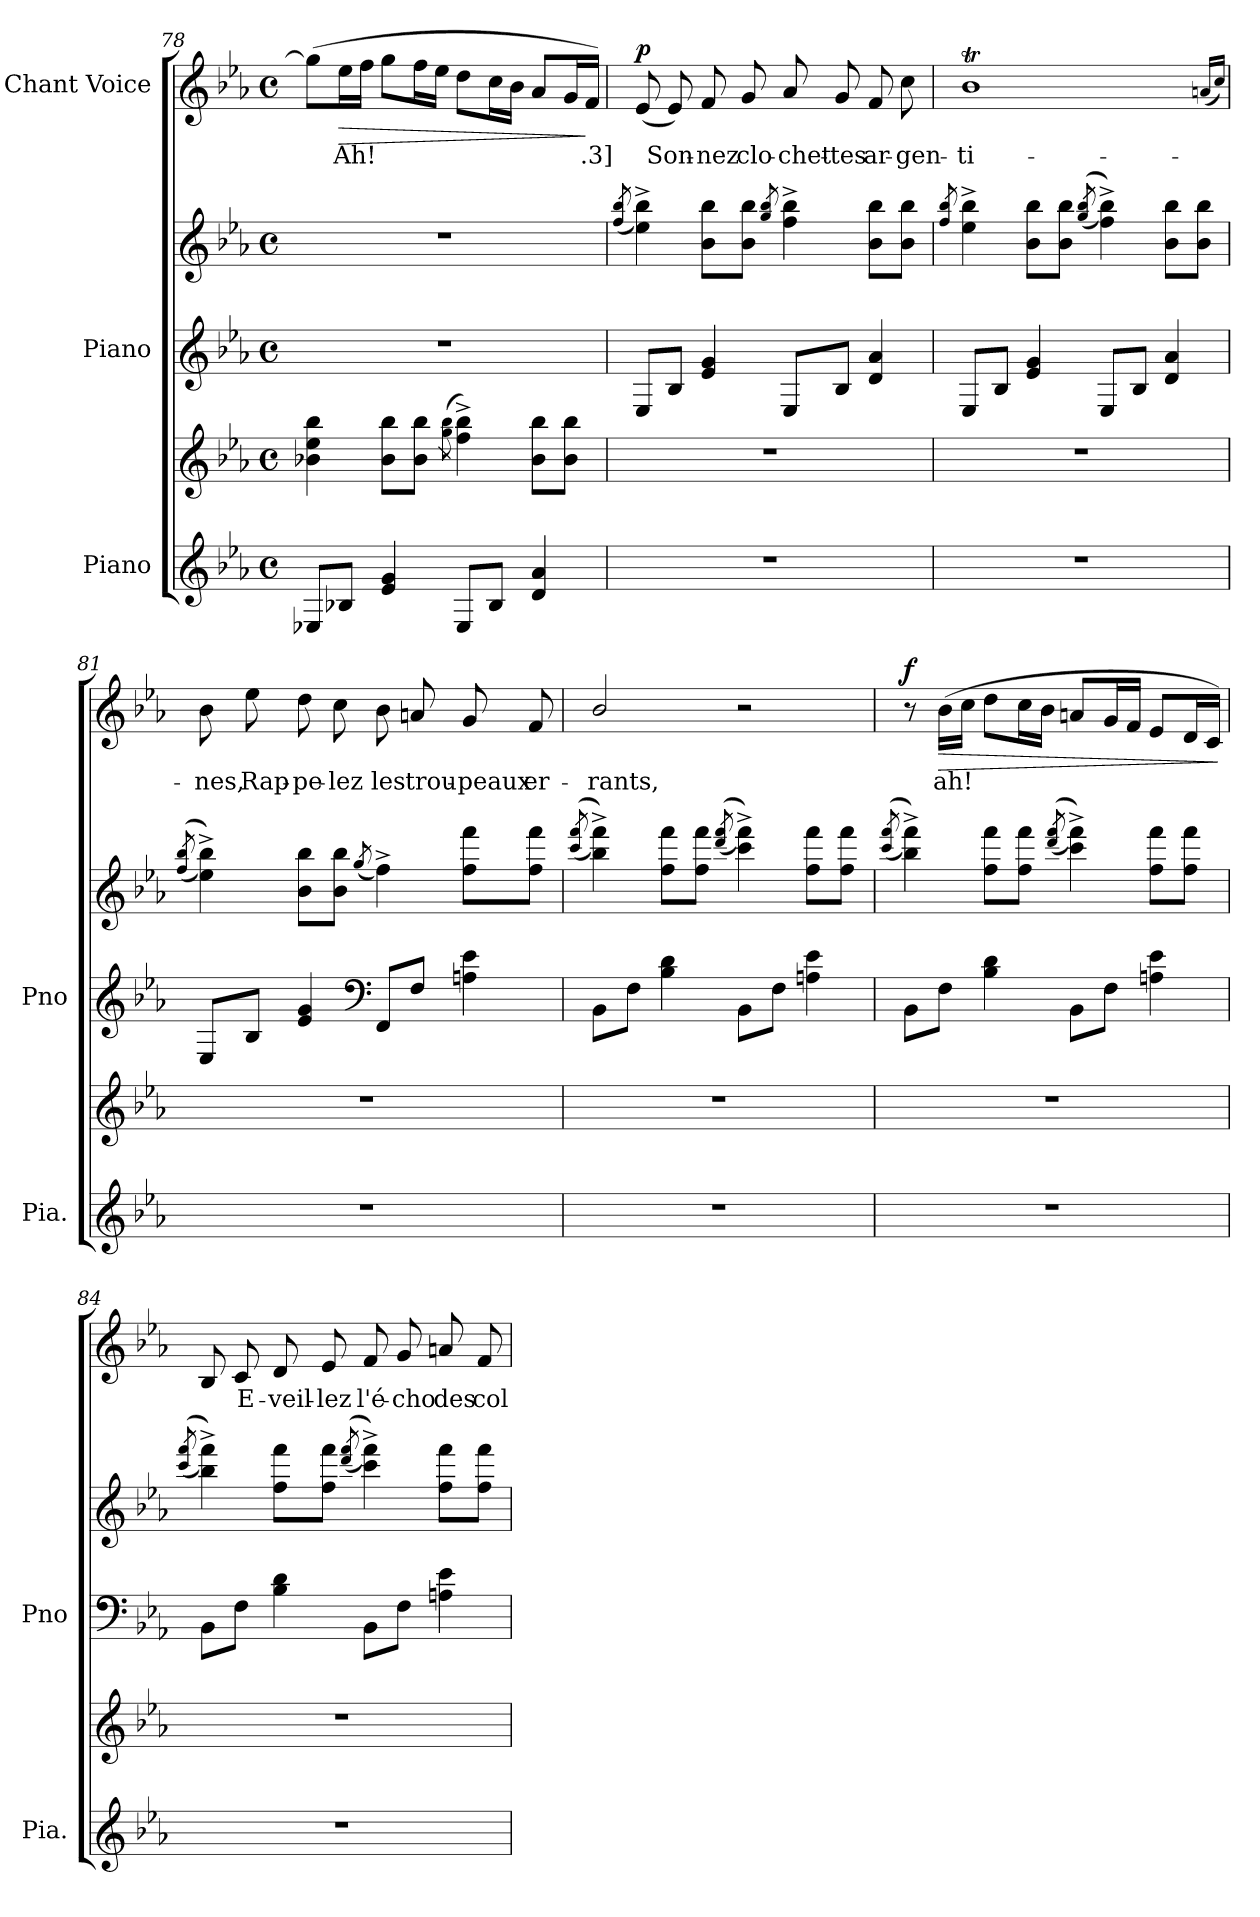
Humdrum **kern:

**kern	**kern	**kern	**kern	**kern	**text	**dynam
*part3	*part3	*part2	*part2	*part1	*part1	*part1
*staff5	*staff4	*staff3	*staff2	*staff1	*staff1	*staff1
*I"Piano	*	*I"Piano	*	*I"Chant Voice	*	*
*I'Pia.	*	*I'Pno	*	*	*	*
*clefG2	*clefG2	*clefG2	*clefG2	*clefG2	*	*
*k[b-e-a-]	*k[b-e-a-]	*k[b-e-a-]	*k[b-e-a-]	*k[b-e-a-]	*	*
*M4/4	*M4/4	*M4/4	*M4/4	*M4/4	*	*
*met(c)	*met(c)	*met(c)	*met(c)	*met(c)	*	*
=78	=78	=78	=78	=78	=78	=78
8E-X/L	4b-X 4ee- 4bb-	1r	1r	(8gg\L]	.	.
!	!	!	!	!	!LO:LY:b	!LO:HP:b
8B-X/J	.	.	.	16ee-\L	Ah!	>
.	.	.	.	16ff\JJ	.	.
4e- 4g	8b-\ 8bb-\L	.	.	8gg\L	.	.
.	8b-\ 8bb-\J	.	.	16ff\L	.	.
.	.	.	.	16ee-\JJ	.	.
.	(8qgg 8qbb-	.	.	.	.	.
8E-/L	4ff^< 4bb-^<)	.	.	8dd\L	.	.
8B-/J	.	.	.	16cc\L	.	.
.	.	.	.	16b-\JJ	.	.
4d 4a-	8b-\ 8bb-\L	.	.	8a-/L	.	.
.	8b-\ 8bb-\J	.	.	16g/L	.	.
!	!	!	!	!	!LO:LY:b	!
.	.	.	.	16f/JJ)	.3]	]
!!LO:LB:g=z
=79	=79	=79	=79	=79	=79	=79
.	.	.	(8qff/ 8qbb-/	.	.	.
!	!	!	!	!	!	!LO:DY:a
1r	1r	8E-/L	4ee-\^< 4bb-\^<)	(8e-/	.	p
!	!	!	!	!	!LO:LY:b	!
.	.	8B-/J	.	8e-/)	Son-	.
!	!	!	!	!	!LO:LY:b	!
.	.	4e-/ 4g/	8b-\ 8bb-\L	8f/	-nez	.
!	!	!	!	!	!LO:LY:b	!
.	.	.	8b-\ 8bb-\J	8g/	clo-	.
.	.	.	8qgg/ 8qbb-/	.	.	.
!	!	!	!	!	!LO:LY:b	!
.	.	8E-/L	4ff\^< 4bb-\^<	8a-/	-chet-	.
!	!	!	!	!	!LO:LY:b	!
.	.	8B-/J	.	8g/	-tes	.
!	!	!	!	!	!LO:LY:b	!
.	.	4d/ 4a-/	8b-\ 8bb-\L	8f/	ar-	.
!	!	!	!	!	!LO:LY:b	!
.	.	.	8b-\ 8bb-\J	8cc\	-gen-	.
=80	=80	=80	=80	=80	=80	=80
.	.	.	8qff/ 8qbb-/	.	.	.
!	!	!	!	!	!LO:LY:b	!
1r	1r	8E-/L	4ee-\^< 4bb-\^<	1b-T	-ti-	.
.	.	8B-/J	.	.	.	.
.	.	4e-/ 4g/	8b-\ 8bb-\L	.	.	.
.	.	.	8b-\ 8bb-\J	.	.	.
.	.	.	((>8qgg/ 8qbb-/	.	.	.
.	.	8E-/L	4ff\^< 4bb-\^<))	.	.	.
.	.	8B-/J	.	.	.	.
.	.	4d/ 4a-/	8b-\ 8bb-\L	.	.	.
.	.	.	8b-\ 8bb-\J	.	.	.
.	.	.	.	(16qan/LL	.	.
.	.	.	.	16qcc/JJ)	.	.
=81	=81	=81	=81	=81	=81	=81
.	.	.	(>(8qff/ 8qbb-/	.	.	.
!	!	!	!	!	!LO:LY:b	!
1r	1r	8E-/L	4ee-\^< 4bb-\^<))	8b-\	-nes,	.
!	!	!	!	!	!LO:LY:b	!
.	.	8B-/J	.	8ee-\	Rap-	.
!	!	!	!	!	!LO:LY:b	!
.	.	4e-/ 4g/	8b-\ 8bb-\L	8dd\	-pe-	.
!	!	!	!	!	!LO:LY:b	!
.	.	.	8b-\ 8bb-\J	8cc\	-lez	.
*	*	*clefF4	*	*	*	*
.	.	.	(8qgg/	.	.	.
!	!	!	!	!	!LO:LY:b	!
.	.	8FF/L	4ff^<\)	8b-\	les	.
!	!	!	!	!	!LO:LY:b	!
.	.	8F/J	.	8an/	trou-	.
!	!	!	!	!	!LO:LY:b	!
.	.	4An\ 4e-\	8ff\ 8fff\L	8g/	-peaux	.
!	!	!	!	!	!LO:LY:b	!
.	.	.	8ff\ 8fff\J	8f/	er-	.
=82	=82	=82	=82	=82	=82	=82
.	.	.	((>8qccc/ 8qfff/	.	.	.
!	!	!	!	!	!LO:LY:b	!
1r	1r	8BB-\L	4bb-\^< 4fff\^<))	2b-/	-rants,	.
.	.	8F\J	.	.	.	.
.	.	4B-\ 4d\	8ff\ 8fff\L	.	.	.
.	.	.	8ff\ 8fff\J	.	.	.
.	.	.	((>8qddd/ 8qfff/	.	.	.
.	.	8BB-\L	4ccc\^< 4fff\^<))	2r	.	.
.	.	8F\J	.	.	.	.
.	.	4An\ 4e-\	8ff\ 8fff\L	.	.	.
.	.	.	8ff\ 8fff\J	.	.	.
!!LO:LB:g=z
=83	=83	=83	=83	=83	=83	=83
.	.	.	((>8qccc/ 8qfff/	.	.	.
!	!	!	!	!	!	!LO:DY:a
1r	1r	8BB-\L	4bb-\^< 4fff\^<))	8r	.	f
!	!	!	!	!	!LO:LY:b	!LO:HP:b
.	.	8F\J	.	(16b-\LL	ah!	>
.	.	.	.	16cc\JJ	.	.
.	.	4B-\ 4d\	8ff\ 8fff\L	8dd\L	.	.
.	.	.	8ff\ 8fff\J	16cc\L	.	.
.	.	.	.	16b-\JJ	.	.
.	.	.	((>8qddd/ 8qfff/	.	.	.
.	.	8BB-\L	4ccc\^< 4fff\^<))	8an/L	.	.
.	.	8F\J	.	16g/L	.	.
.	.	.	.	16f/JJ	.	.
.	.	4An\ 4e-\	8ff\ 8fff\L	8e-/L	.	.
.	.	.	8ff\ 8fff\J	16d/L	.	.
.	.	.	.	16c/JJ)	.	.
.	.	.	.	.	.	]
!!LO:LB:g=z
=84	=84	=84	=84	=84	=84	=84
.	.	.	((>8qccc/ 8qfff/	.	.	.
1r	1r	8BB-\L	4bb-\^< 4fff\^<))	8B-/	.	.
!	!	!	!	!	!LO:LY:b	!
.	.	8F\J	.	8c/	E-	.
!	!	!	!	!	!LO:LY:b	!
.	.	4B-\ 4d\	8ff\ 8fff\L	8d/	-veil-	.
!	!	!	!	!	!LO:LY:b	!
.	.	.	8ff\ 8fff\J	8e-/	-lez	.
.	.	.	((>8qddd/ 8qfff/	.	.	.
!	!	!	!	!	!LO:LY:b	!
.	.	8BB-\L	4ccc\^< 4fff\^<))	8f/	l'é-	.
!	!	!	!	!	!LO:LY:b	!
.	.	8F\J	.	8g/	-cho	.
!	!	!	!	!	!LO:LY:b	!
.	.	4An\ 4e-\	8ff\ 8fff\L	8an/	des	.
!	!	!	!	!	!LO:LY:b	!
.	.	.	8ff\ 8fff\J	8f/	col-	.
=	=	=	=	=	=	=
*-	*-	*-	*-	*-	*-	*-
